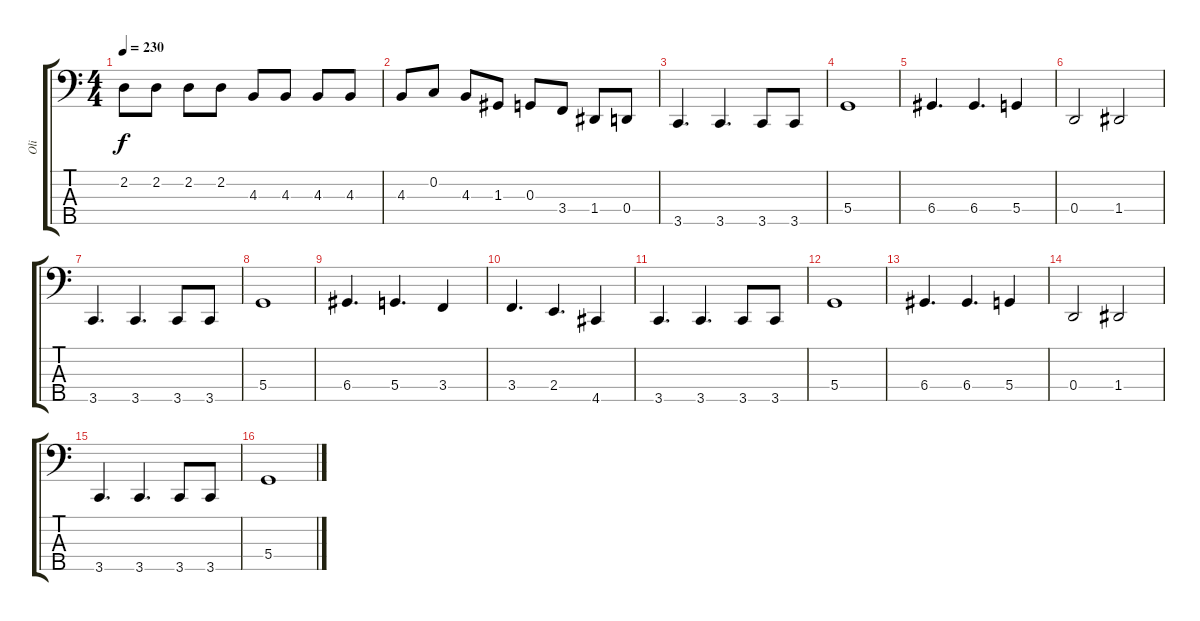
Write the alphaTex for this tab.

\track ("Oli" "Oli") {solo instrument electricbasspick}
\staff {score tabs}
\tuning (F2 C2 G1 D1 A0) {hide}
\ts (4 4)
\tempo 230
\clef f4
\ks c
2.2.8{dy f} 2.2.8 2.2.8 2.2.8 4.3.8 4.3.8 4.3.8 4.3.8 |
4.3.8 0.2.8 4.3.8 1.3.8 0.3.8 3.4.8 1.4.8 0.4.8 |
3.5.4{d} 3.5.4{d} 3.5.8 3.5.8 |
5.4.1 |
6.4.4{d} 6.4.4{d} 5.4.4 |
0.4.2 1.4.2 |
3.5.4{d} 3.5.4{d} 3.5.8 3.5.8 |
5.4.1 |
6.4.4{d} 5.4.4{d} 3.4.4 |
3.4.4{d} 2.4.4{d} 4.5.4 |
3.5.4{d} 3.5.4{d} 3.5.8 3.5.8 |
5.4.1 |
6.4.4{d} 6.4.4{d} 5.4.4 |
0.4.2 1.4.2 |
3.5.4{d} 3.5.4{d} 3.5.8 3.5.8 |
5.4.1
